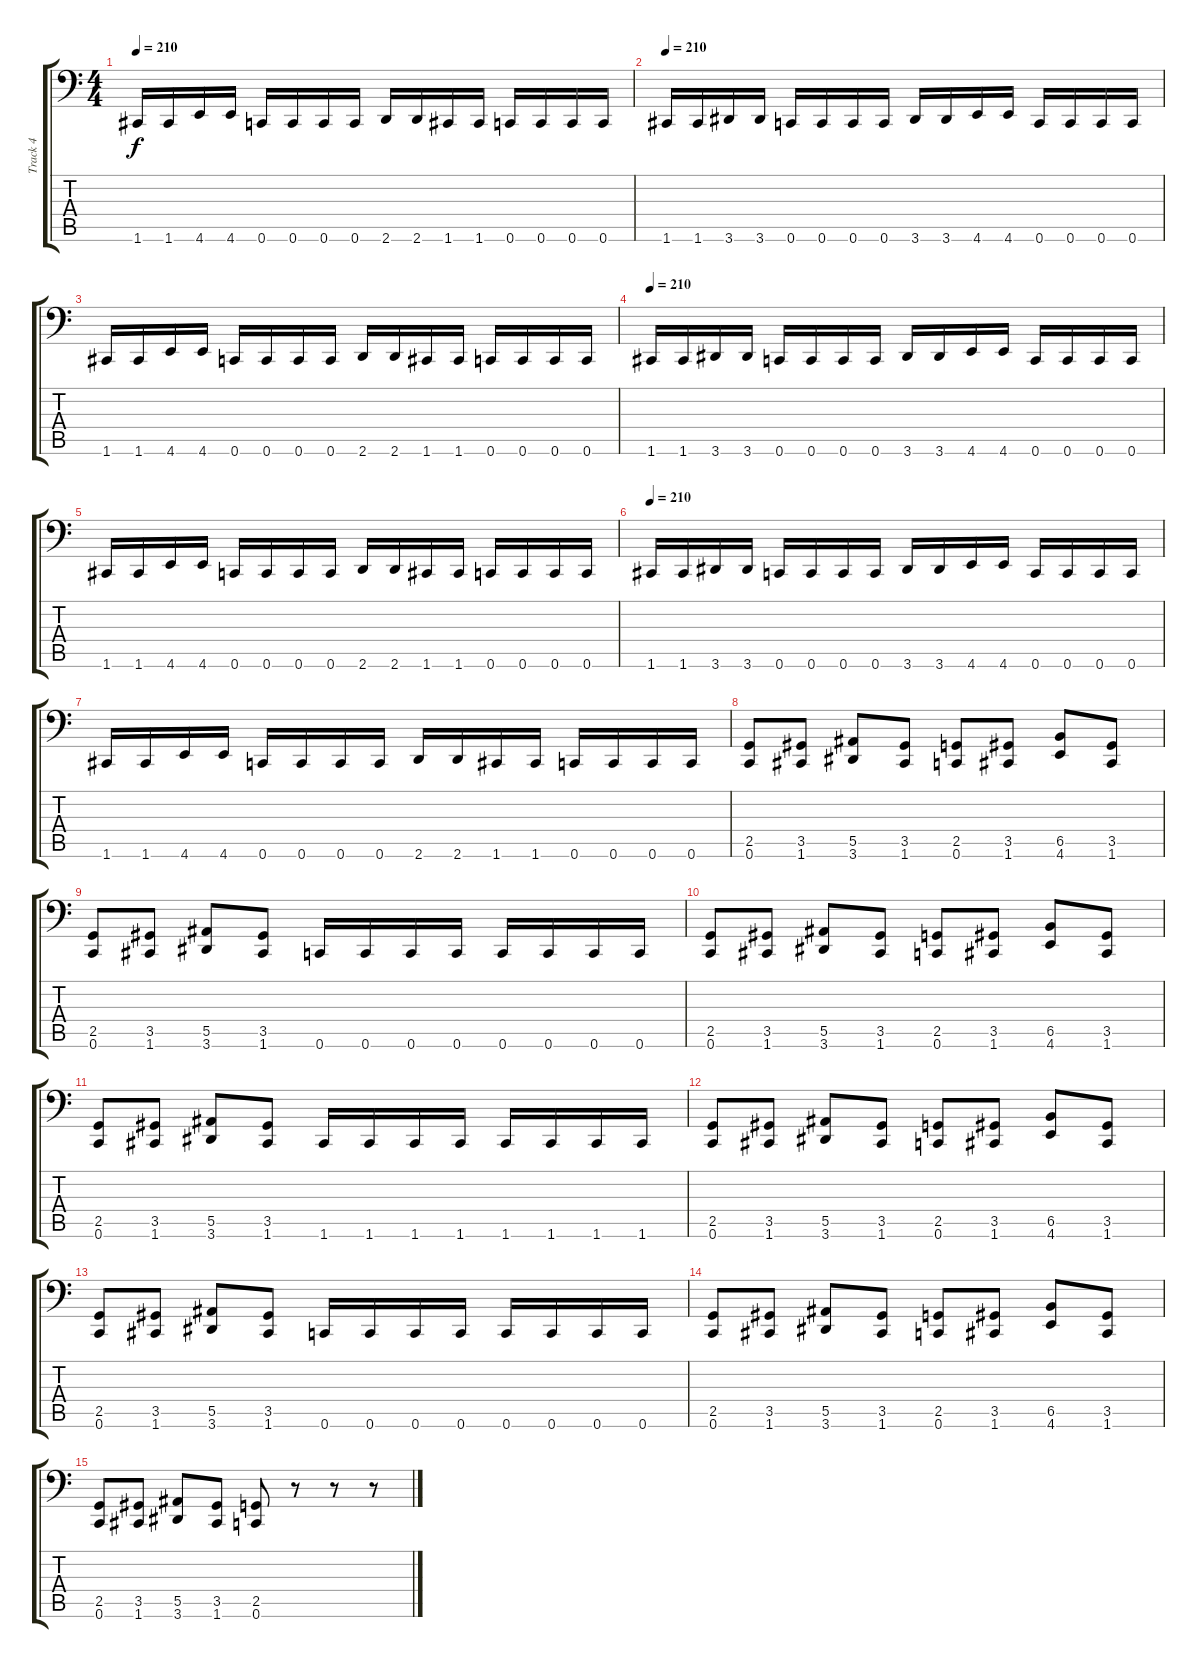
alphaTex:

\track ("Track 4" "Track 4") {instrument electricbassfinger}
\staff {score tabs}
\tuning (C3 G2 Eb2 Bb1 F1 C1) {hide}
\ts (4 4)
\tempo 210
\clef f4
\ks c
1.6.16{dy f} 1.6.16 4.6.16 4.6.16 0.6.16 0.6.16 0.6.16 0.6.16 2.6.16 2.6.16 1.6.16 1.6.16 0.6.16 0.6.16 0.6.16 0.6.16 |
\tempo 210
1.6.16 1.6.16 3.6.16 3.6.16 0.6.16 0.6.16 0.6.16 0.6.16 3.6.16 3.6.16 4.6.16 4.6.16 0.6.16 0.6.16 0.6.16 0.6.16 |
1.6.16 1.6.16 4.6.16 4.6.16 0.6.16 0.6.16 0.6.16 0.6.16 2.6.16 2.6.16 1.6.16 1.6.16 0.6.16 0.6.16 0.6.16 0.6.16 |
\tempo 210
1.6.16 1.6.16 3.6.16 3.6.16 0.6.16 0.6.16 0.6.16 0.6.16 3.6.16 3.6.16 4.6.16 4.6.16 0.6.16 0.6.16 0.6.16 0.6.16 |
1.6.16 1.6.16 4.6.16 4.6.16 0.6.16 0.6.16 0.6.16 0.6.16 2.6.16 2.6.16 1.6.16 1.6.16 0.6.16 0.6.16 0.6.16 0.6.16 |
\tempo 210
1.6.16 1.6.16 3.6.16 3.6.16 0.6.16 0.6.16 0.6.16 0.6.16 3.6.16 3.6.16 4.6.16 4.6.16 0.6.16 0.6.16 0.6.16 0.6.16 |
1.6.16 1.6.16 4.6.16 4.6.16 0.6.16 0.6.16 0.6.16 0.6.16 2.6.16 2.6.16 1.6.16 1.6.16 0.6.16 0.6.16 0.6.16 0.6.16 |
(2.5 0.6).8 (3.5 1.6).8 (5.5 3.6).8 (3.5 1.6).8 (2.5 0.6).8 (3.5 1.6).8 (6.5 4.6).8 (3.5 1.6).8 |
(2.5 0.6).8 (3.5 1.6).8 (5.5 3.6).8 (3.5 1.6).8 0.6.16 0.6.16 0.6.16 0.6.16 0.6.16 0.6.16 0.6.16 0.6.16 |
(2.5 0.6).8 (3.5 1.6).8 (5.5 3.6).8 (3.5 1.6).8 (2.5 0.6).8 (3.5 1.6).8 (6.5 4.6).8 (3.5 1.6).8 |
(2.5 0.6).8 (3.5 1.6).8 (5.5 3.6).8 (3.5 1.6).8 1.6.16 1.6.16 1.6.16 1.6.16 1.6.16 1.6.16 1.6.16 1.6.16 |
(2.5 0.6).8 (3.5 1.6).8 (5.5 3.6).8 (3.5 1.6).8 (2.5 0.6).8 (3.5 1.6).8 (6.5 4.6).8 (3.5 1.6).8 |
(2.5 0.6).8 (3.5 1.6).8 (5.5 3.6).8 (3.5 1.6).8 0.6.16 0.6.16 0.6.16 0.6.16 0.6.16 0.6.16 0.6.16 0.6.16 |
(2.5 0.6).8 (3.5 1.6).8 (5.5 3.6).8 (3.5 1.6).8 (2.5 0.6).8 (3.5 1.6).8 (6.5 4.6).8 (3.5 1.6).8 |
(2.5 0.6).8 (3.5 1.6).8 (5.5 3.6).8 (3.5 1.6).8 (2.5 0.6).8 r.8 r.8 r.8
